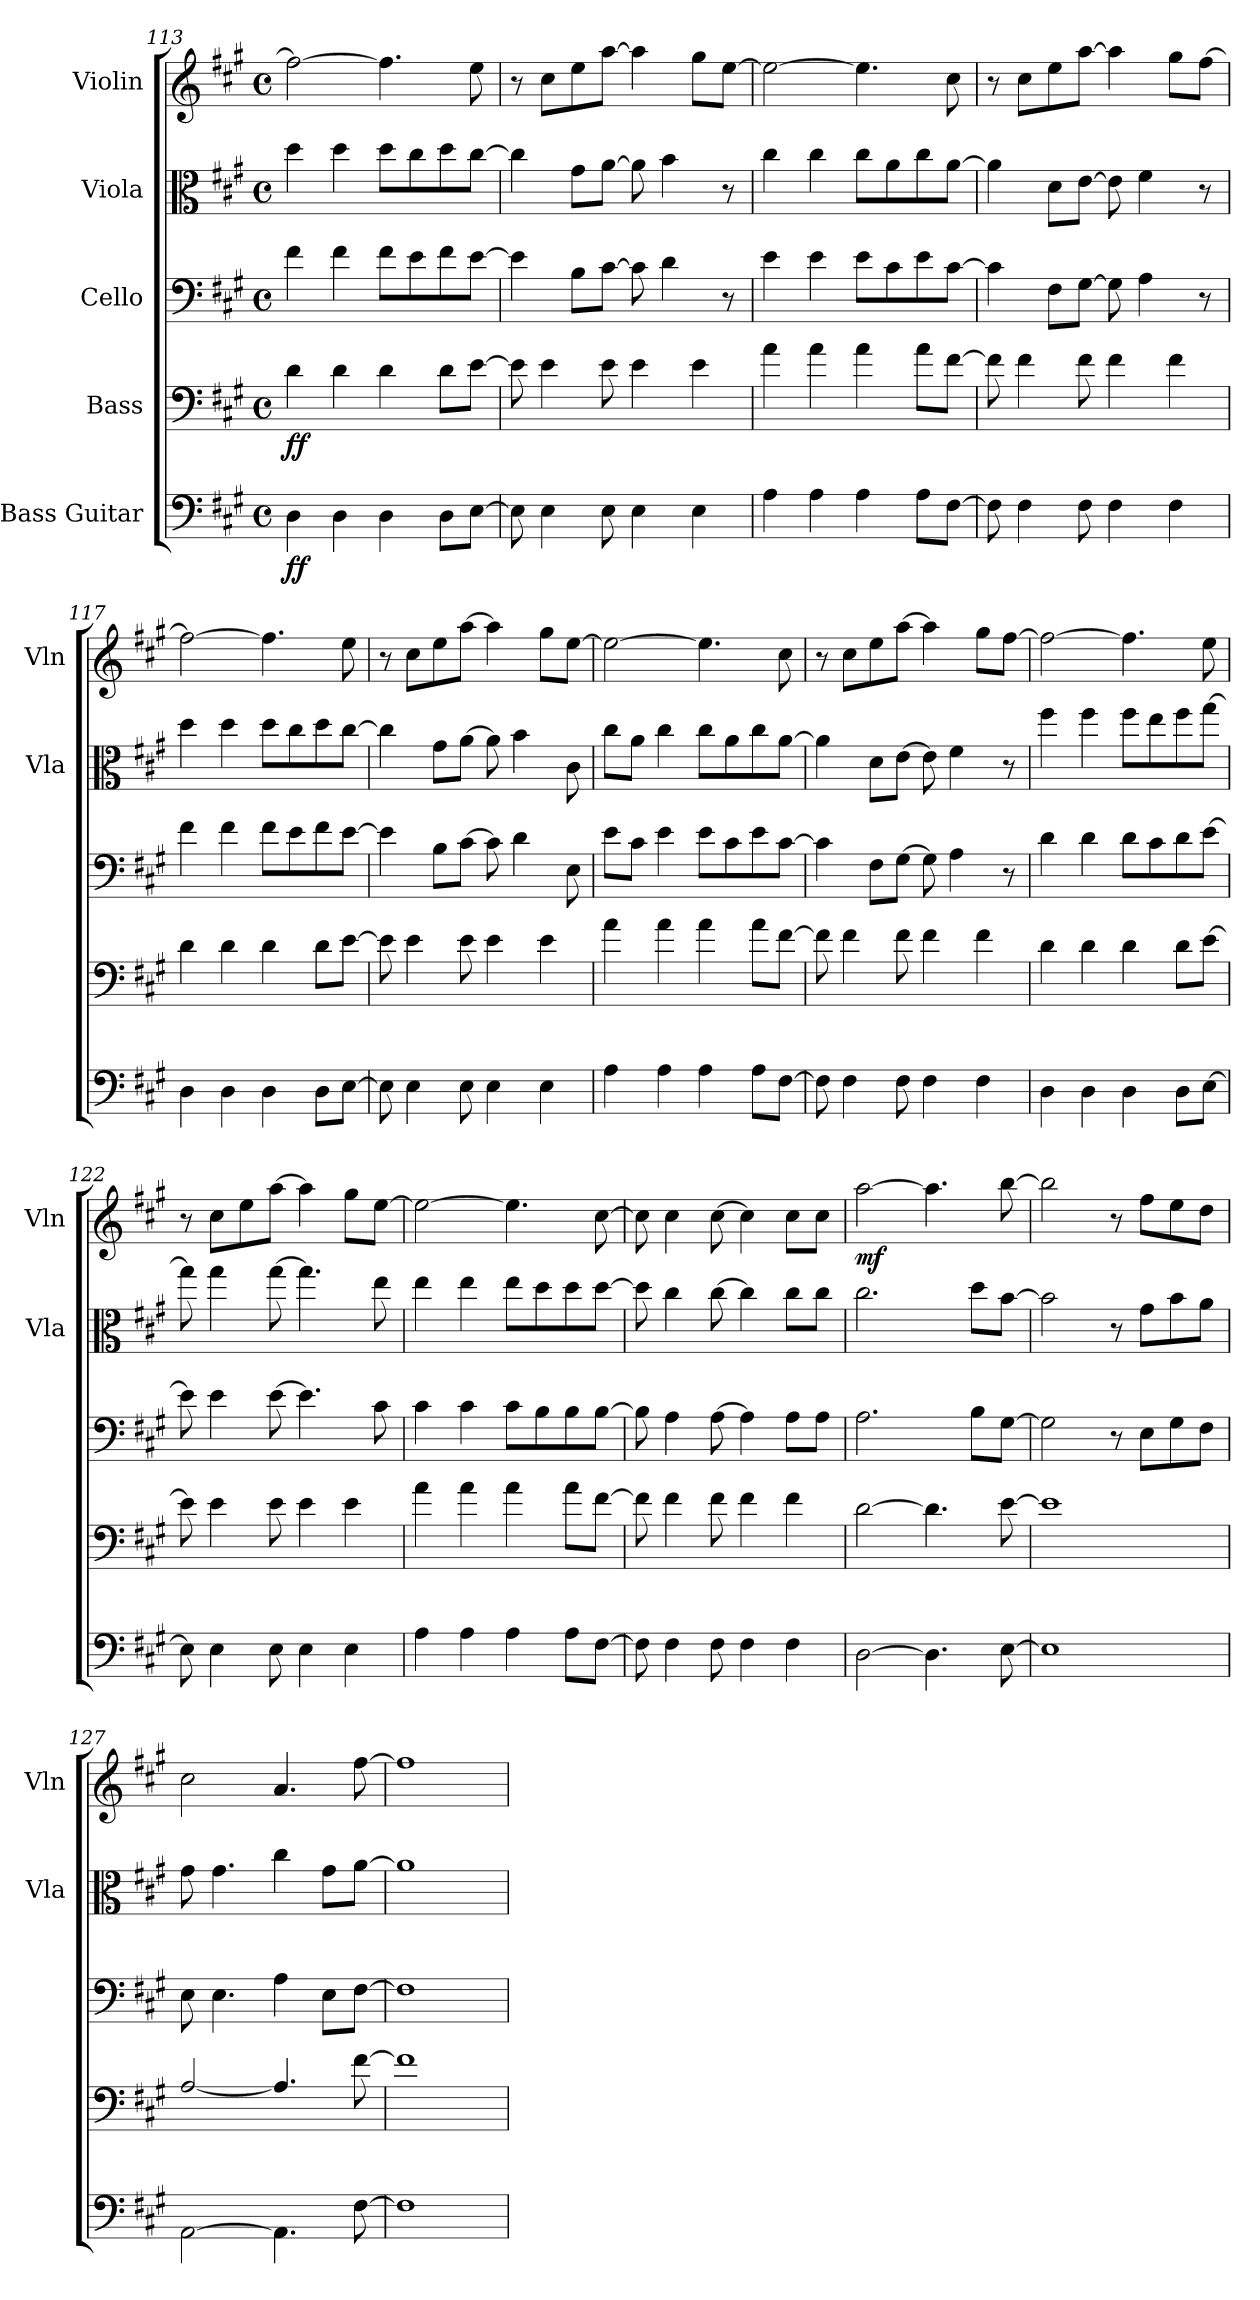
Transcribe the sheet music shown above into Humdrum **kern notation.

**kern	**dynam	**kern	**dynam	**kern	**kern	**kern	**dynam
*part5	*part5	*part4	*part4	*part3	*part2	*part1	*part1
*staff5	*staff5	*staff4	*staff4	*staff3	*staff2	*staff1	*staff1
*I"Bass Guitar	*	*I"Bass	*	*I"Cello	*I"Viola	*I"Violin	*
*	*	*	*	*	*I'Vla	*I'Vln	*
*	*	*clefF4	*	*clefF4	*clefC3	*clefG2	*
*	*	*ITrd7c12	*	*	*	*	*
*k[f#c#g#]	*	*k[f#c#g#]	*	*k[f#c#g#]	*k[f#c#g#]	*k[f#c#g#]	*
*M4/4	*	*M4/4	*	*M4/4	*M4/4	*M4/4	*
*met(c)	*	*met(c)	*	*met(c)	*met(c)	*met(c)	*
=113	=113	=113	=113	=113	=113	=113	=113
!	!LO:DY:b	!	!LO:DY:b	!	!	!	!
4D\	ff	4D\	ff	4f#\	4dd\	2ff#\_	.
4D\	.	4D\	.	4f#\	4dd\	.	.
4D\	.	4D\	.	8f#\L	8dd\L	4.ff#\]	.
.	.	.	.	8e\	8cc#\	.	.
8D\L	.	8D\L	.	8f#\	8dd\	.	.
[8E\J	.	[8E\J	.	[8e\J	[8cc#\J	8ee\	.
!!LO:PB:g=z
=114	=114	=114	=114	=114	=114	=114	=114
8E\]	.	8E\]	.	4e\]	4cc#\]	8r	.
4E\	.	4E\	.	.	.	8cc#\L	.
.	.	.	.	8B\L	8g#\L	8ee\	.
8E\	.	8E\	.	[8c#\J	[8a\J	[8aa\J	.
4E\	.	4E\	.	8c#\]	8a\]	4aa\]	.
.	.	.	.	4d\	4b\	.	.
4E\	.	4E\	.	.	.	8gg#\L	.
.	.	.	.	8r	8r	[8ee\J	.
=115	=115	=115	=115	=115	=115	=115	=115
4A\	.	4A\	.	4e\	4cc#\	2ee\_	.
4A\	.	4A\	.	4e\	4cc#\	.	.
4A\	.	4A\	.	8e\L	8cc#\L	4.ee\]	.
.	.	.	.	8c#\	8a\	.	.
8A\L	.	8A\L	.	8e\	8cc#\	.	.
[8F#\J	.	[8F#\J	.	[8c#\J	[8a\J	8cc#\	.
=116	=116	=116	=116	=116	=116	=116	=116
8F#\]	.	8F#\]	.	4c#\]	4a\]	8r	.
4F#\	.	4F#\	.	.	.	8cc#\L	.
.	.	.	.	8F#\L	8d\L	8ee\	.
8F#\	.	8F#\	.	[8G#\J	[8e\J	[8aa\J	.
4F#\	.	4F#\	.	8G#\]	8e\]	4aa\]	.
.	.	.	.	4A\	4f#\	.	.
4F#\	.	4F#\	.	.	.	8gg#\L	.
.	.	.	.	8r	8r	[8ff#\J	.
=117	=117	=117	=117	=117	=117	=117	=117
4D\	.	4D\	.	4f#\	4dd\	2ff#\_	.
4D\	.	4D\	.	4f#\	4dd\	.	.
4D\	.	4D\	.	8f#\L	8dd\L	4.ff#\]	.
.	.	.	.	8e\	8cc#\	.	.
8D\L	.	8D\L	.	8f#\	8dd\	.	.
[8E\J	.	[8E\J	.	[8e\J	[8cc#\J	8ee\	.
=118	=118	=118	=118	=118	=118	=118	=118
8E\]	.	8E\]	.	4e\]	4cc#\]	8r	.
4E\	.	4E\	.	.	.	8cc#\L	.
.	.	.	.	8B\L	8g#\L	8ee\	.
8E\	.	8E\	.	[8c#\J	[8a\J	[8aa\J	.
4E\	.	4E\	.	8c#\]	8a\]	4aa\]	.
.	.	.	.	4d\	4b\	.	.
4E\	.	4E\	.	.	.	8gg#\L	.
.	.	.	.	8E\	8c#\	[8ee\J	.
!!LO:LB:g=z
=119	=119	=119	=119	=119	=119	=119	=119
4A\	.	4A\	.	8e\L	8cc#\L	2ee\_	.
.	.	.	.	8c#\J	8a\J	.	.
4A\	.	4A\	.	4e\	4cc#\	.	.
4A\	.	4A\	.	8e\L	8cc#\L	4.ee\]	.
.	.	.	.	8c#\	8a\	.	.
8A\L	.	8A\L	.	8e\	8cc#\	.	.
[8F#\J	.	[8F#\J	.	[8c#\J	[8a\J	8cc#\	.
=120	=120	=120	=120	=120	=120	=120	=120
8F#\]	.	8F#\]	.	4c#\]	4a\]	8r	.
4F#\	.	4F#\	.	.	.	8cc#\L	.
.	.	.	.	8F#\L	8d\L	8ee\	.
8F#\	.	8F#\	.	[8G#\J	[8e\J	[8aa\J	.
4F#\	.	4F#\	.	8G#\]	8e\]	4aa\]	.
.	.	.	.	4A\	4f#\	.	.
4F#\	.	4F#\	.	.	.	8gg#\L	.
.	.	.	.	8r	8r	[8ff#\J	.
=121	=121	=121	=121	=121	=121	=121	=121
4D\	.	4D\	.	4d\	4ff#\	2ff#\_	.
4D\	.	4D\	.	4d\	4ff#\	.	.
4D\	.	4D\	.	8d\L	8ff#\L	4.ff#\]	.
.	.	.	.	8c#\	8ee\	.	.
8D\L	.	8D\L	.	8d\	8ff#\	.	.
[8E\J	.	[8E\J	.	[8e\J	[8gg#\J	8ee\	.
=122	=122	=122	=122	=122	=122	=122	=122
8E\]	.	8E\]	.	8e\]	8gg#\]	8r	.
4E\	.	4E\	.	4e\	4gg#\	8cc#\L	.
.	.	.	.	.	.	8ee\	.
8E\	.	8E\	.	[8e\	[8gg#\	[8aa\J	.
4E\	.	4E\	.	4.e\]	4.gg#\]	4aa\]	.
4E\	.	4E\	.	.	.	8gg#\L	.
.	.	.	.	8c#\	8ee\	[8ee\J	.
!!LO:PB:g=z
=123	=123	=123	=123	=123	=123	=123	=123
4A\	.	4A\	.	4c#\	4ee\	2ee\_	.
4A\	.	4A\	.	4c#\	4ee\	.	.
4A\	.	4A\	.	8c#\L	8ee\L	4.ee\]	.
.	.	.	.	8B\	8dd\	.	.
8A\L	.	8A\L	.	8B\	8dd\	.	.
[8F#\J	.	[8F#\J	.	[8B\J	[8dd\J	[8cc#\	.
=124	=124	=124	=124	=124	=124	=124	=124
8F#\]	.	8F#\]	.	8B\]	8dd\]	8cc#\]	.
4F#\	.	4F#\	.	4A\	4cc#\	4cc#\	.
8F#\	.	8F#\	.	[8A\	[8cc#\	[8cc#\	.
4F#\	.	4F#\	.	4A\]	4cc#\]	4cc#\]	.
4F#\	.	4F#\	.	8A\L	8cc#\L	8cc#\L	.
.	.	.	.	8A\J	8cc#\J	8cc#\J	.
=125	=125	=125	=125	=125	=125	=125	=125
!	!	!	!	!	!	!	!LO:DY:b
[2D\	.	[2D\	.	2.A\	2.cc#\	[2aa\	mf
4.D\]	.	4.D\]	.	.	.	4.aa\]	.
.	.	.	.	8B\L	8dd\L	.	.
[8E\	.	[8E\	.	[8G#\J	[8b\J	[8bb\	.
=126	=126	=126	=126	=126	=126	=126	=126
1E]	.	1E]	.	2G#\]	2b\]	2bb\]	.
.	.	.	.	8r	8r	8r	.
.	.	.	.	8E\L	8g#\L	8ff#\L	.
.	.	.	.	8G#\	8b\	8ee\	.
.	.	.	.	8F#\J	8a\J	8dd\J	.
=127	=127	=127	=127	=127	=127	=127	=127
[2AA\	.	[2AA/	.	8E\	8g#\	2cc#\	.
.	.	.	.	4.E\	4.g#\	.	.
4.AA\]	.	4.AA/]	.	4A\	4cc#\	4.a/	.
.	.	.	.	8E\L	8g#\L	.	.
[8F#\	.	[8F#\	.	[8F#\J	[8a\J	[8ff#\	.
=128	=128	=128	=128	=128	=128	=128	=128
1F#]	.	1F#]	.	1F#]	1a]	1ff#]	.
=	=	=	=	=	=	=	=
*-	*-	*-	*-	*-	*-	*-	*-
